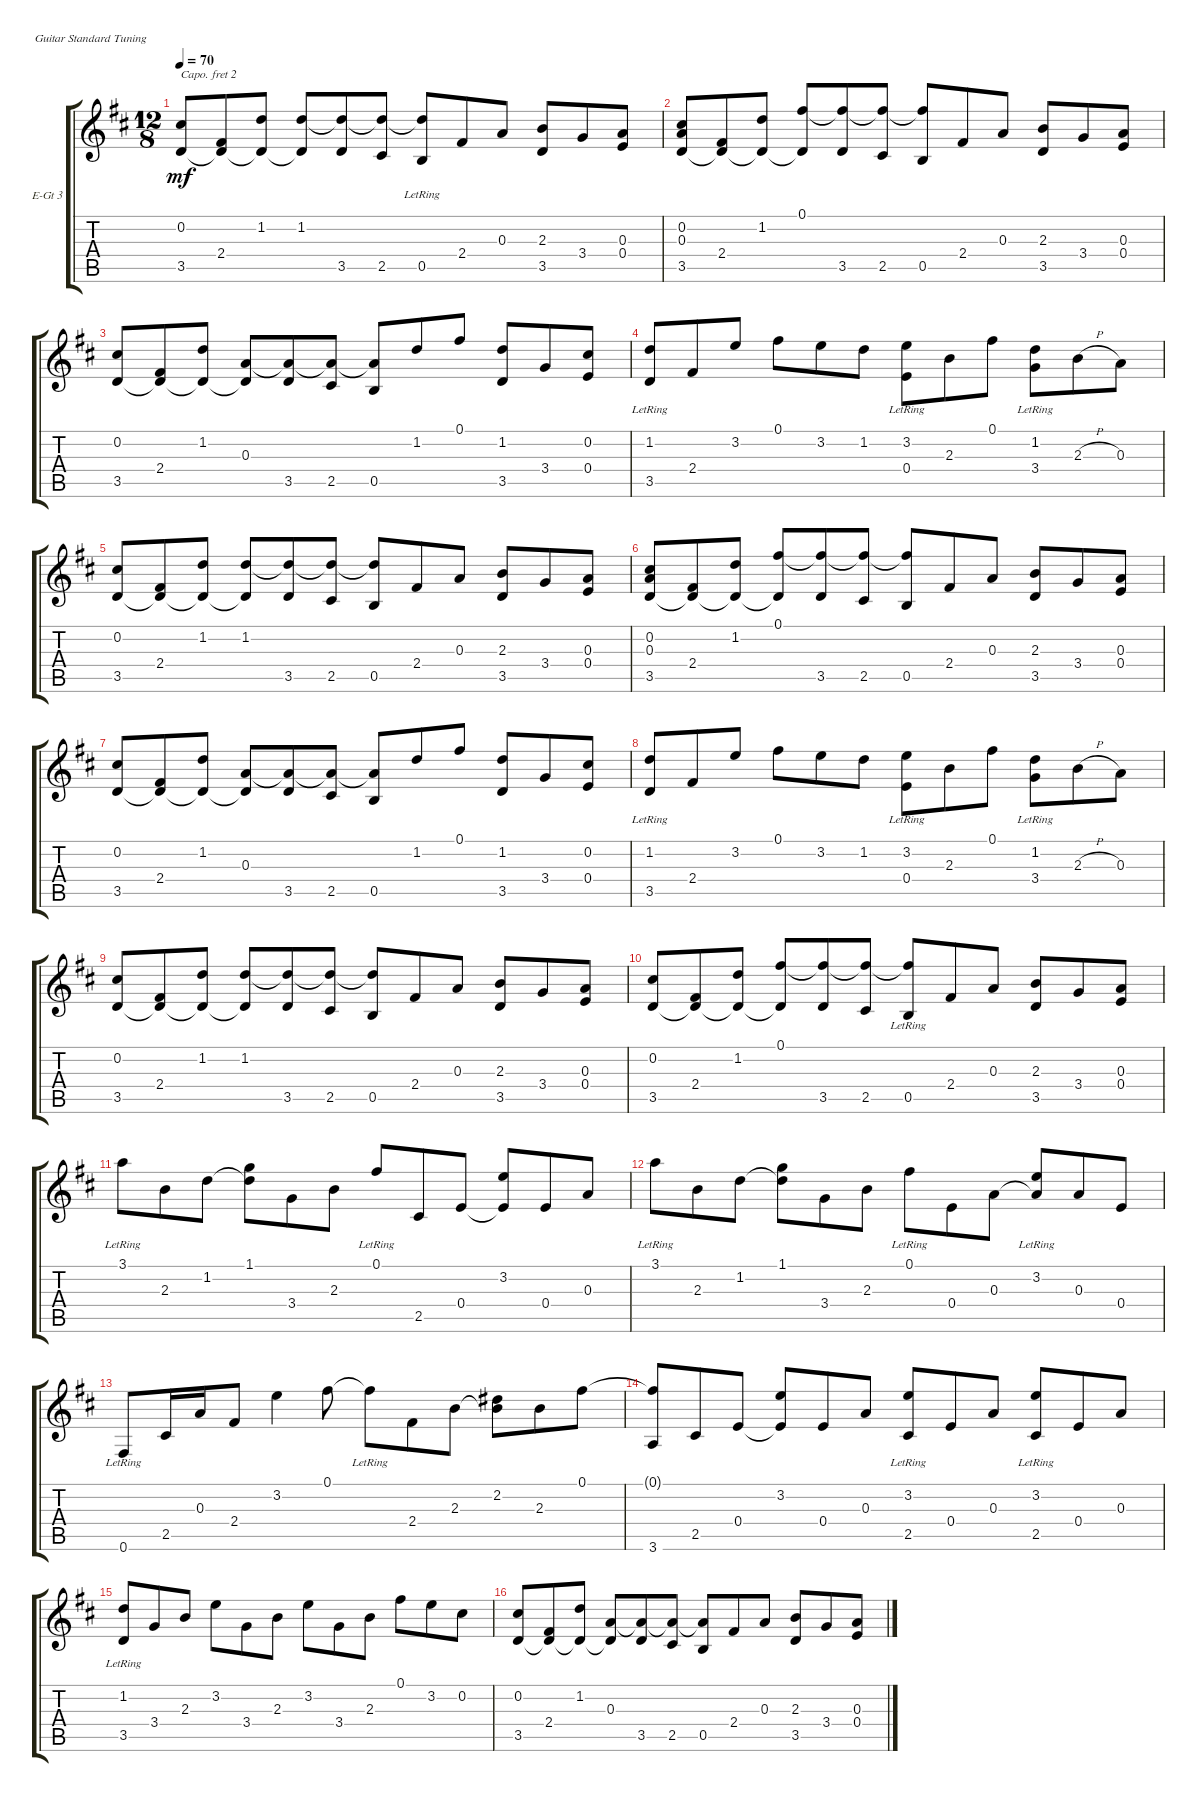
\defaultSystemsLayout 4
\bracketExtendMode groupsimilarinstruments
\firstSystemTrackNameOrientation horizontal
\otherSystemsTrackNameOrientation horizontal
\track ("Guitar 3" "E-Gt 3") {instrument electricguitarclean}
\staff {score tabs}
\capo 2
\tuning (E4 B3 G3 D3 A2 E2)
\ts (12 8)
\tempo 70
\clef g2
\ks d
(3.5 0.2).8{dy mf instrument electricguitarclean} (2.4 3.5{t}).8 (1.2 3.5{t}).8 (1.2 3.5{t}).8 (3.5 1.2{t}).8 (2.5 1.2{t}).8 (0.5{lr} 1.2{t}).8 2.4.8 0.3.8 (2.3 3.5).8 3.4.8 (0.3 0.4).8 |
(3.5 0.3 0.2).8 (2.4 3.5{t}).8 (1.2 3.5{t}).8 (0.1 3.5{t}).8 (3.5 0.1{t}).8 (2.5 0.1{t}).8 (0.5 0.1{t}).8 2.4.8 0.3.8 (2.3 3.5).8 3.4.8 (0.3 0.4).8 |
(3.5 0.2).8 (2.4 3.5{t}).8 (1.2 3.5{t}).8 (3.5{t} 0.3).8 (3.5 0.3{t}).8 (2.5 0.3{t}).8 (0.5 0.3{t}).8 1.2.8 0.1.8 (1.2 3.5).8 3.4.8 (0.4 0.2).8 |
(1.2 3.5{lr}).8 2.4.8 3.2.8 0.1.8 3.2.8 1.2.8 (3.2 0.4{lr}).8 2.3.8 0.1.8 (1.2 3.4{lr}).8 2.3{h}.8 0.3.8 |
(3.5 0.2).8 (2.4 3.5{t}).8 (1.2 3.5{t}).8 (1.2 3.5{t}).8 (3.5 1.2{t}).8 (2.5 1.2{t}).8 (0.5 1.2{t}).8 2.4.8 0.3.8 (2.3 3.5).8 3.4.8 (0.4 0.3).8 |
(3.5 0.3 0.2).8 (2.4 3.5{t}).8 (1.2 3.5{t}).8 (0.1 3.5{t}).8 (3.5 0.1{t}).8 (2.5 0.1{t}).8 (0.5 0.1{t}).8 2.4.8 0.3.8 (2.3 3.5).8 3.4.8 (0.4 0.3).8 |
(3.5 0.2).8 (2.4 3.5{t}).8 (1.2 3.5{t}).8 (3.5{t} 0.3).8 (3.5 0.3{t}).8 (2.5 0.3{t}).8 (0.5 0.3{t}).8 1.2.8 0.1.8 (1.2 3.5).8 3.4.8 (0.4 0.2).8 |
(1.2 3.5{lr}).8 2.4.8 3.2.8 0.1.8 3.2.8 1.2.8 (3.2 0.4{lr}).8 2.3.8 0.1.8 (1.2 3.4{lr}).8 2.3{h}.8 0.3.8 |
(3.5 0.2).8 (2.4 3.5{t}).8 (1.2 3.5{t}).8 (1.2 3.5{t}).8 (3.5 1.2{t}).8 (2.5 1.2{t}).8 (0.5 1.2{t}).8 2.4.8 0.3.8 (2.3 3.5).8 3.4.8 (0.4 0.3).8 |
(3.5 0.2).8 (2.4 3.5{t}).8 (1.2 3.5{t}).8 (0.1 3.5{t}).8 (3.5 0.1{t}).8 (2.5 0.1{t}).8 (0.5{lr} 0.1{t}).8 2.4.8 0.3.8 (2.3 3.5).8 3.4.8 (0.4 0.3).8 |
3.1{lr}.8 2.3.8 1.2.8 (1.2{t} 1.1).8 3.4.8 2.3.8 0.1{lr}.8 2.5.8 0.4.8 (0.4{t} 3.2).8 0.4.8 0.3.8 |
3.1{lr}.8 2.3.8 1.2.8 (1.2{t} 1.1).8 3.4.8 2.3.8 0.1{lr}.8 0.4.8 0.3.8 (0.3{t} 3.2{lr}).8 0.3.8 0.4.8 |
0.6{lr}.8 2.5.16 0.3.16 2.4.8 3.2.4 0.1.8 0.1{lr t}.8 2.4.8 2.3.8 (2.3{t} 2.2).8 2.3.8 0.1.8 |
(0.1{t} 3.6).8 2.5.8 0.4.8 (0.4{t} 3.2).8 0.4.8 0.3.8 (3.2{lr} 2.5).8 0.4.8 0.3.8 (3.2{lr} 2.5).8 0.4.8 0.3.8 |
(1.2 3.5{lr}).8 3.4.8 2.3.8 3.2.8 3.4.8 2.3.8 3.2.8 3.4.8 2.3.8 0.1.8 3.2.8 0.2.8 |
(3.5 0.2).8 (2.4 3.5{t}).8 (1.2 3.5{t}).8 (3.5{t} 0.3).8 (3.5 0.3{t}).8 (2.5 0.3{t}).8 (0.5 0.3{t}).8 2.4.8 0.3.8 (2.3 3.5).8 3.4.8 (0.4 0.3).8
